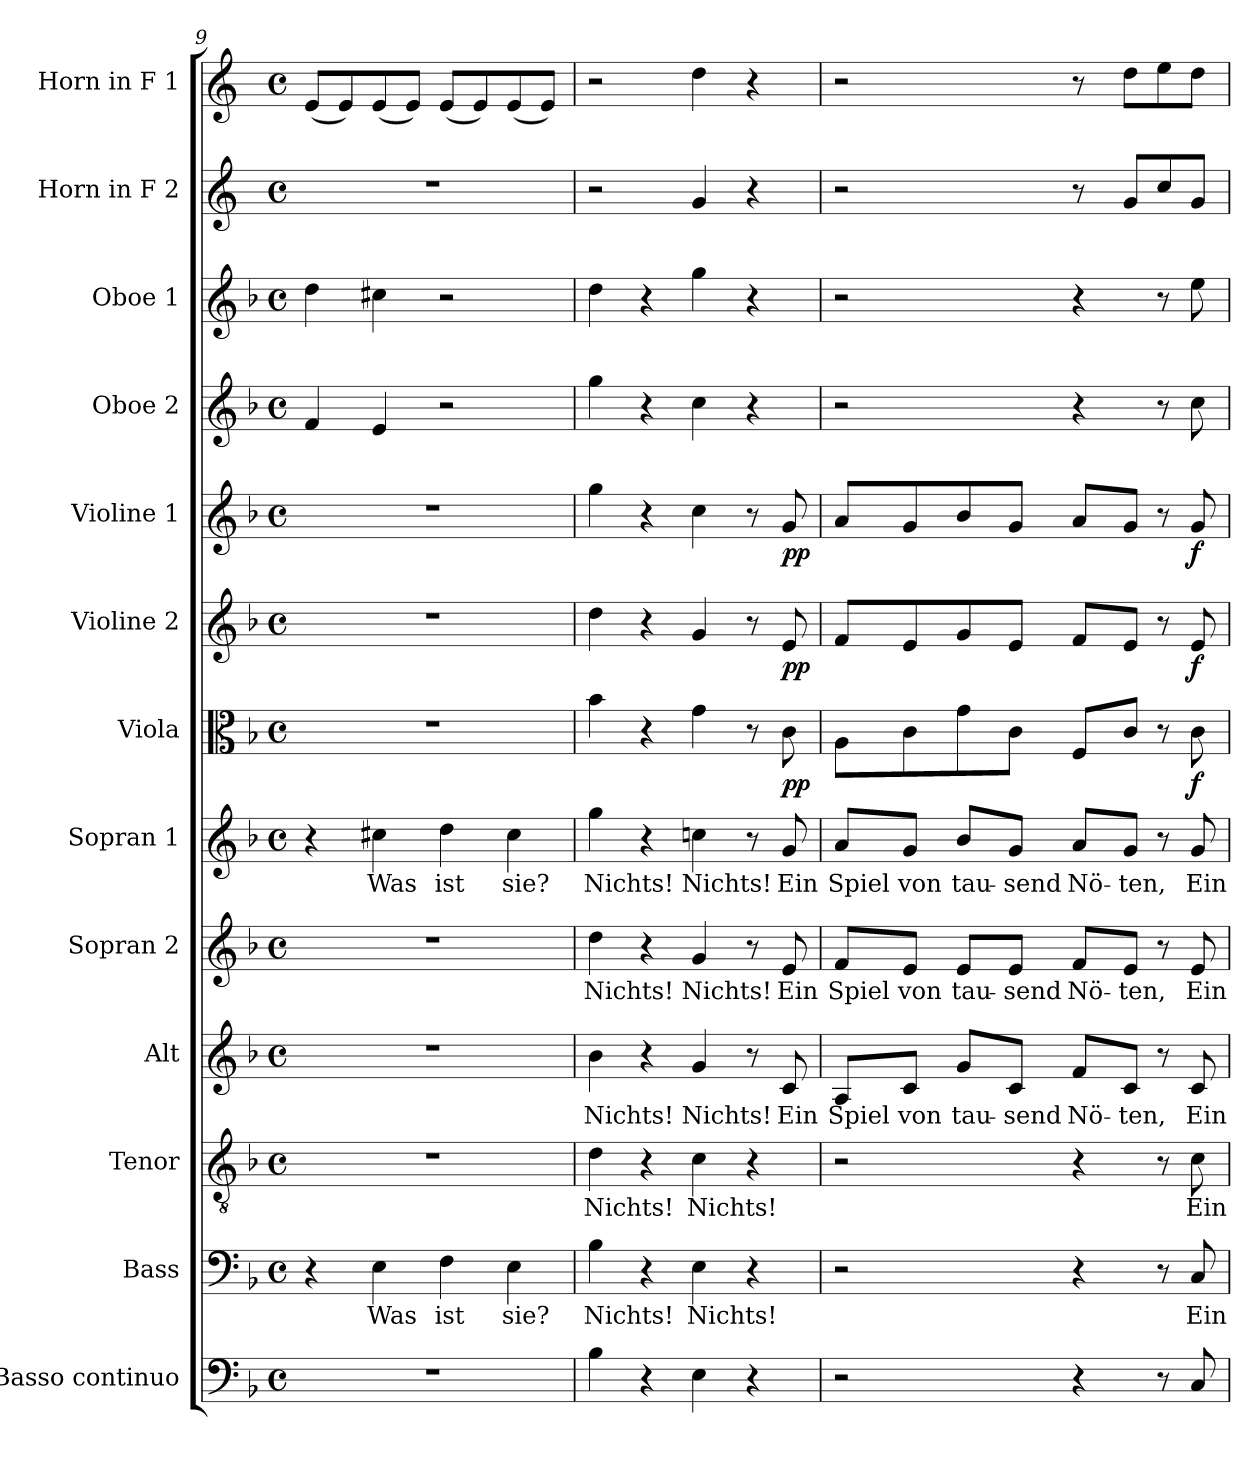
**kern	**kern	**text	**kern	**text	**kern	**text	**kern	**text	**kern	**text	**kern	**dynam	**kern	**dynam	**kern	**dynam	**kern	**kern	**kern	**kern
*part13	*part12	*part12	*part11	*part11	*part10	*part10	*part9	*part9	*part8	*part8	*part7	*part7	*part6	*part6	*part5	*part5	*part4	*part3	*part2	*part1
*staff13	*staff12	*staff12	*staff11	*staff11	*staff10	*staff10	*staff9	*staff9	*staff8	*staff8	*staff7	*staff7	*staff6	*staff6	*staff5	*staff5	*staff4	*staff3	*staff2	*staff1
*I"Basso continuo	*I"Bass	*	*I"Tenor	*	*I"Alt	*	*I"Sopran 2	*	*I"Sopran 1	*	*I"Viola	*	*I"Violine 2	*	*I"Violine 1	*	*I"Oboe 2	*I"Oboe 1	*I"Horn in F 2	*I"Horn in F 1
*I'BC	*I'B	*	*I'T	*	*I'A	*	*I'S 2	*	*I'S 1	*	*I'Vla	*	*I'Vln 2	*	*I'Vln 1	*	*I'Ob 2	*I'Ob 1	*I'Horn 2	*I'Horn 1
*clefF4	*clefF4	*	*clefGv2	*	*clefG2	*	*clefG2	*	*clefG2	*	*clefC3	*	*clefG2	*	*clefG2	*	*clefG2	*clefG2	*clefG2	*clefG2
*ITrd7c12	*	*	*	*	*	*	*	*	*	*	*	*	*	*	*	*	*	*	*ITrd4c7	*ITrd4c7
*k[b-]	*k[b-]	*	*k[b-]	*	*k[b-]	*	*k[b-]	*	*k[b-]	*	*k[b-]	*	*k[b-]	*	*k[b-]	*	*k[b-]	*k[b-]	*k[b-]	*k[b-]
*M4/4	*M4/4	*	*M4/4	*	*M4/4	*	*M4/4	*	*M4/4	*	*M4/4	*	*M4/4	*	*M4/4	*	*M4/4	*M4/4	*M4/4	*M4/4
*met(c)	*met(c)	*	*met(c)	*	*met(c)	*	*met(c)	*	*met(c)	*	*met(c)	*	*met(c)	*	*met(c)	*	*met(c)	*met(c)	*met(c)	*met(c)
=9	=9	=9	=9	=9	=9	=9	=9	=9	=9	=9	=9	=9	=9	=9	=9	=9	=9	=9	=9	=9
1r	4r	.	1r	.	1r	.	1r	.	4r	.	1r	.	1r	.	1r	.	4f!/	4dd!\	1r	(<8A/L
.	.	.	.	.	.	.	.	.	.	.	.	.	.	.	.	.	.	.	.	8A/)
!	!	!LO:LY:b	!	!	!	!	!	!	!	!LO:LY:b	!	!	!	!	!	!	!	!	!	!
.	4E\	Was	.	.	.	.	.	.	4cc#X\	Was	.	.	.	.	.	.	4e!/	4cc#X!\	.	(<8A/
.	.	.	.	.	.	.	.	.	.	.	.	.	.	.	.	.	.	.	.	8A/J)
!	!	!LO:LY:b	!	!	!	!	!	!	!	!LO:LY:b	!	!	!	!	!	!	!	!	!	!
.	4F\	ist	.	.	.	.	.	.	4dd\	ist	.	.	.	.	.	.	2r	2r	.	(<8A/L
.	.	.	.	.	.	.	.	.	.	.	.	.	.	.	.	.	.	.	.	8A/)
!	!	!LO:LY:b	!	!	!	!	!	!	!	!LO:LY:b	!	!	!	!	!	!	!	!	!	!
.	4E\	sie?	.	.	.	.	.	.	4cc#\	sie?	.	.	.	.	.	.	.	.	.	(<8A/
.	.	.	.	.	.	.	.	.	.	.	.	.	.	.	.	.	.	.	.	8A/J)
=10	=10	=10	=10	=10	=10	=10	=10	=10	=10	=10	=10	=10	=10	=10	=10	=10	=10	=10	=10	=10
!	!	!LO:LY:b	!	!LO:LY:b	!	!LO:LY:b	!	!LO:LY:b	!	!LO:LY:b	!	!	!	!	!	!	!	!	!	!
4BB-\	4B-\	Nichts!	4d\	Nichts!	4b-\	Nichts!	4dd\	Nichts!	4gg\	Nichts!	4b-\	.	4dd\	.	4gg\	.	4gg\	4dd\	2r	2r
4r	4r	.	4r	.	4r	.	4r	.	4r	.	4r	.	4r	.	4r	.	4r	4r	.	.
!	!	!LO:LY:b	!	!LO:LY:b	!	!LO:LY:b	!	!LO:LY:b	!	!LO:LY:b	!	!	!	!	!	!	!	!	!	!
4EE\	4E\	Nichts!	4c\	Nichts!	4g/	Nichts!	4g/	Nichts!	4ccni\	Nichts!	4g\	.	4g/	.	4cc\	.	4cc\	4gg\	4c/	4g\
4r	4r	.	4r	.	8r	.	8r	.	8r	.	8r	.	8r	.	8r	.	4r	4r	4r	4r
!	!	!	!	!	!	!LO:LY:b	!	!LO:LY:b	!	!LO:LY:b	!	!LO:DY:b	!	!LO:DY:b	!	!LO:DY:b	!	!	!	!
.	.	.	.	.	8c/	Ein	8e/	Ein	8g/	Ein	8c\	pp	8e/	pp	8g/	pp	.	.	.	.
=11	=11	=11	=11	=11	=11	=11	=11	=11	=11	=11	=11	=11	=11	=11	=11	=11	=11	=11	=11	=11
!	!	!	!	!	!	!LO:LY:b	!	!LO:LY:b	!	!LO:LY:b	!	!	!	!	!	!	!	!	!	!
2r	2r	.	2r	.	8A/L	Spiel	8f/L	Spiel	8a/L	Spiel	8A\L	.	8f/L	.	8a/L	.	2r	2r	2r	2r
!	!	!	!	!	!	!LO:LY:b	!	!LO:LY:b	!	!LO:LY:b	!	!	!	!	!	!	!	!	!	!
.	.	.	.	.	8c/J	von	8e/J	von	8g/J	von	8c\	.	8e/	.	8g/	.	.	.	.	.
!	!	!	!	!	!	!LO:LY:b	!	!LO:LY:b	!	!LO:LY:b	!	!	!	!	!	!	!	!	!	!
.	.	.	.	.	8g/L	tau-	8e/L	tau-	8b-/L	tau-	8g\	.	8g/	.	8b-/	.	.	.	.	.
!	!	!	!	!	!	!LO:LY:b	!	!LO:LY:b	!	!LO:LY:b	!	!	!	!	!	!	!	!	!	!
.	.	.	.	.	8c/J	-send	8e/J	-send	8g/J	-send	8c\J	.	8e/J	.	8g/J	.	.	.	.	.
!	!	!	!	!	!	!LO:LY:b	!	!LO:LY:b	!	!LO:LY:b	!	!	!	!	!	!	!	!	!	!
4r	4r	.	4r	.	8f/L	Nö-	8f/L	Nö-	8a/L	Nö-	8F/L	.	8f/L	.	8a/L	.	4r	4r	8r	8r
!	!	!	!	!	!	!LO:LY:b	!	!LO:LY:b	!	!LO:LY:b	!	!	!	!	!	!	!	!	!	!
.	.	.	.	.	8c/J	-ten,	8e/J	-ten,	8g/J	-ten,	8c/J	.	8e/J	.	8g/J	.	.	.	8c/L	8g\L
8r	8r	.	8r	.	8r	.	8r	.	8r	.	8r	.	8r	.	8r	.	8r	8r	8f/	8a\
!	!	!LO:LY:b	!	!LO:LY:b	!	!LO:LY:b	!	!LO:LY:b	!	!LO:LY:b	!	!LO:DY:b	!	!LO:DY:b	!	!LO:DY:b	!	!	!	!
8CC/	8C/	Ein	8c\	Ein	8c/	Ein	8e/	Ein	8g/	Ein	8c\	f	8e/	f	8g/	f	8cc\	8ee\	8c/J	8g\J
=	=	=	=	=	=	=	=	=	=	=	=	=	=	=	=	=	=	=	=	=
*-	*-	*-	*-	*-	*-	*-	*-	*-	*-	*-	*-	*-	*-	*-	*-	*-	*-	*-	*-	*-
